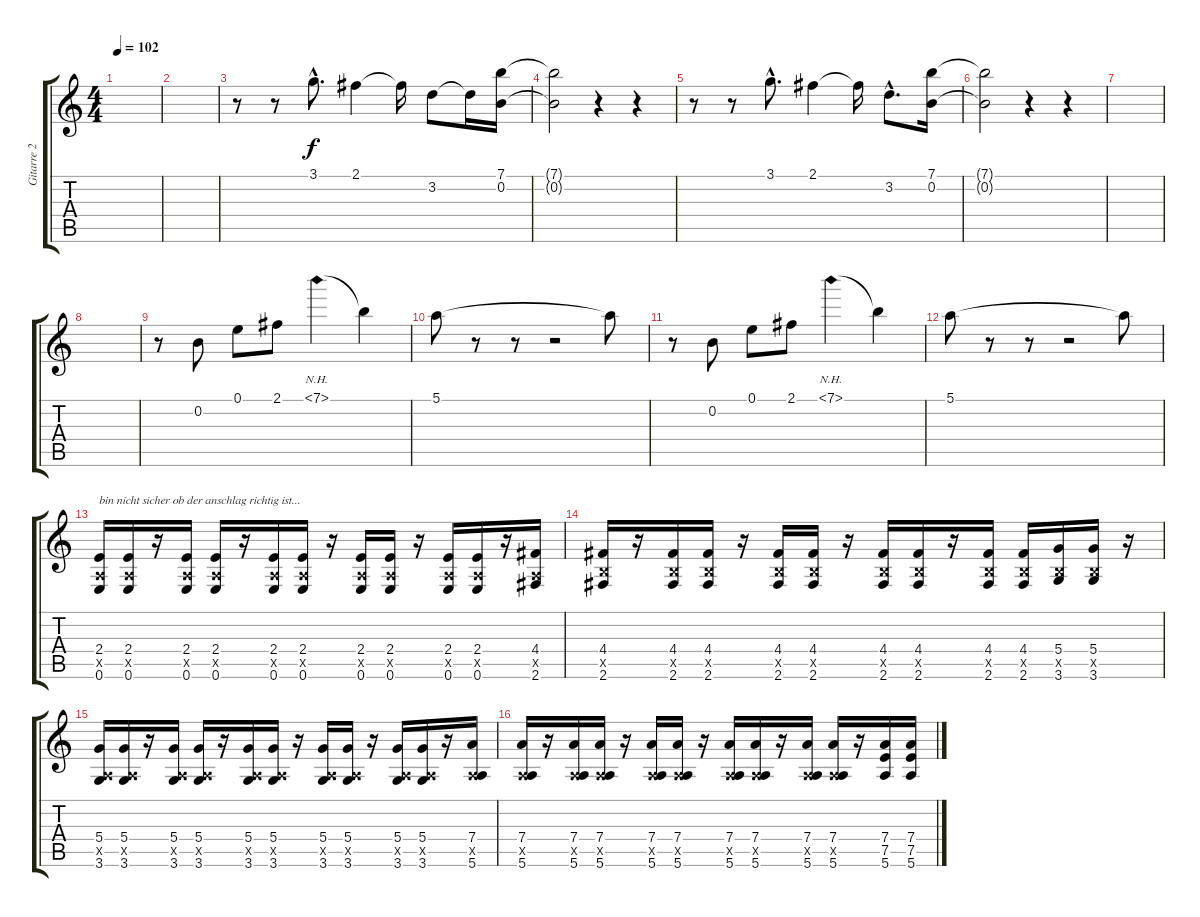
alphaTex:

\track ("Gitarre 2" "Gitarre 2") {instrument electricguitarjazz}
\staff {score tabs}
\tuning (E4 B3 G3 D3 A2 E2) {hide}
\ts (4 4)
\tempo 102
\clef g2
\ks c
|
|
r.8{volume 8} r.8 3.1{hac}.8{d} 2.1.4 2.1{t}.16 3.2.8 3.2{t}.16 (7.1 0.2).16 |
(7.1{t} 0.2{t}).2 r.4 r.4 |
r.8 r.8 3.1{hac}.8{d} 2.1.4 2.1{t}.16 3.2{hac}.8{d} (7.1 0.2).16 |
(7.1{t} 0.2{t}).2 r.4 r.4 |
|
|
r.8{volume 10} 0.2.8 0.1.8 2.1.8 7.1{nh}.4 7.1{t}.4 |
5.1.8 r.8 r.8 r.2 5.1{t}.8 |
r.8 0.2.8 0.1.8 2.1.8 7.1{nh}.4 7.1{t}.4 |
5.1.8 r.8 r.8 r.2 5.1{t}.8 |
(2.4 0.5{x} 0.6).16{txt "bin nicht sicher ob der anschlag richtig ist..." instrument distortionguitar} (2.4 0.5{x} 0.6).16 r.16 (2.4 0.5{x} 0.6).16 (2.4 0.5{x} 0.6).16 r.16 (2.4 0.5{x} 0.6).16 (2.4 0.5{x} 0.6).16 r.16 (2.4 0.5{x} 0.6).16 (2.4 0.5{x} 0.6).16 r.16 (2.4 0.5{x} 0.6).16 (2.4 0.5{x} 0.6).16 r.16 (4.4 0.5{x} 2.6).16 |
(4.4 2.5{x} 2.6).16 r.16 (4.4 2.5{x} 2.6).16 (4.4 2.5{x} 2.6).16 r.16 (4.4 2.5{x} 2.6).16 (4.4 2.5{x} 2.6).16 r.16 (4.4 2.5{x} 2.6).16 (4.4 2.5{x} 2.6).16 r.16 (4.4 2.5{x} 2.6).16 (4.4 2.5{x} 2.6).16 (5.4 2.5{x} 3.6).16 (5.4 2.5{x} 3.6).16 r.16 |
(5.4 0.5{x} 3.6).16{instrument distortionguitar} (5.4 0.5{x} 3.6).16 r.16 (5.4 0.5{x} 3.6).16 (5.4 0.5{x} 3.6).16 r.16 (5.4 0.5{x} 3.6).16 (5.4 0.5{x} 3.6).16 r.16 (5.4 0.5{x} 3.6).16 (5.4 0.5{x} 3.6).16 r.16 (5.4 0.5{x} 3.6).16 (5.4 0.5{x} 3.6).16 r.16 (7.4 0.5{x} 5.6).16 |
(7.4 0.5{x} 5.6).16 r.16 (7.4 0.5{x} 5.6).16 (7.4 0.5{x} 5.6).16 r.16 (7.4 0.5{x} 5.6).16 (7.4 0.5{x} 5.6).16 r.16 (7.4 0.5{x} 5.6).16 (7.4 0.5{x} 5.6).16 r.16 (7.4 0.5{x} 5.6).16 (7.4 0.5{x} 5.6).16 r.16 (7.4 7.5 5.6).16 (7.4 7.5 5.6).16
